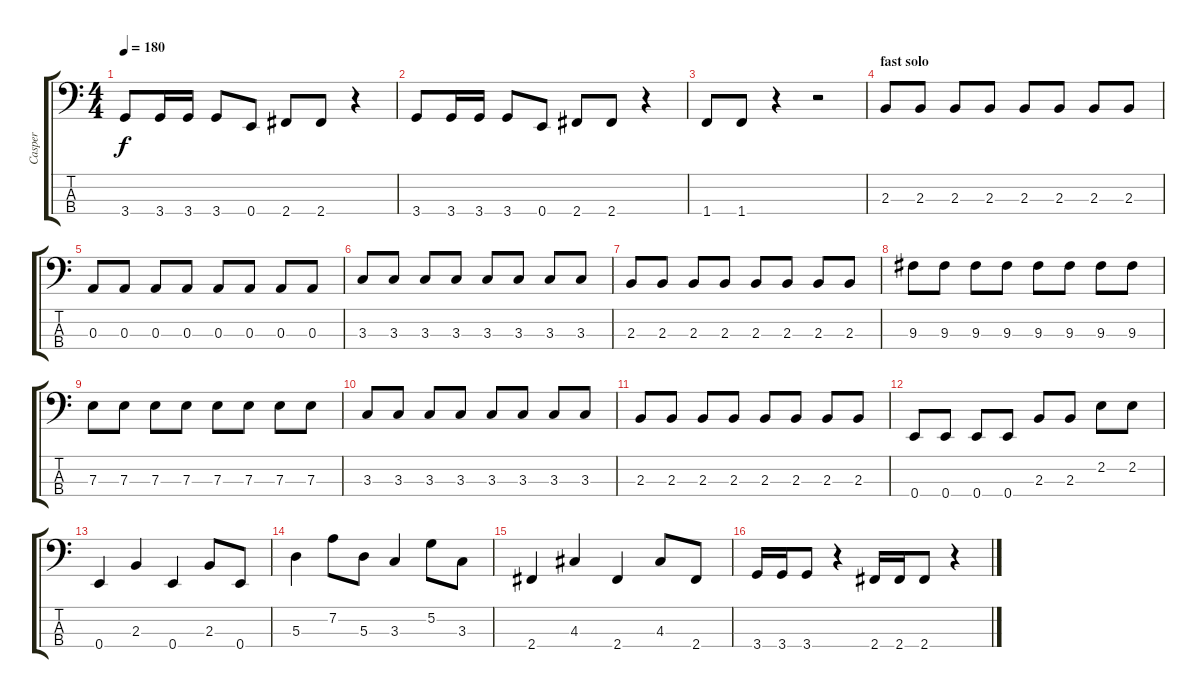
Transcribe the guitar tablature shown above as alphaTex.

\track ("Casper" "Casper") {instrument electricbasspick}
\staff {score tabs}
\tuning (G2 D2 A1 E1) {hide}
\ts (4 4)
\tempo 180
\clef f4
\ks c
3.4.8{dy f} 3.4.16 3.4.16 3.4.8 0.4.8 2.4.8 2.4.8 r.4 |
3.4.8 3.4.16 3.4.16 3.4.8 0.4.8 2.4.8 2.4.8 r.4 |
1.4.8 1.4.8 r.4 r.2 |
\section ("" "fast solo")
2.3.8 2.3.8 2.3.8 2.3.8 2.3.8 2.3.8 2.3.8 2.3.8 |
0.3.8 0.3.8 0.3.8 0.3.8 0.3.8 0.3.8 0.3.8 0.3.8 |
3.3.8 3.3.8 3.3.8 3.3.8 3.3.8 3.3.8 3.3.8 3.3.8 |
2.3.8 2.3.8 2.3.8 2.3.8 2.3.8 2.3.8 2.3.8 2.3.8 |
9.3.8 9.3.8 9.3.8 9.3.8 9.3.8 9.3.8 9.3.8 9.3.8 |
7.3.8 7.3.8 7.3.8 7.3.8 7.3.8 7.3.8 7.3.8 7.3.8 |
3.3.8 3.3.8 3.3.8 3.3.8 3.3.8 3.3.8 3.3.8 3.3.8 |
2.3.8 2.3.8 2.3.8 2.3.8 2.3.8 2.3.8 2.3.8 2.3.8 |
0.4.8 0.4.8 0.4.8 0.4.8 2.3.8 2.3.8 2.2.8 2.2.8 |
0.4.4 2.3.4 0.4.4 2.3.8 0.4.8 |
5.3.4 7.2.8 5.3.8 3.3.4 5.2.8 3.3.8 |
2.4.4 4.3.4 2.4.4 4.3.8 2.4.8 |
3.4.16 3.4.16 3.4.8 r.4 2.4.16 2.4.16 2.4.8 r.4
